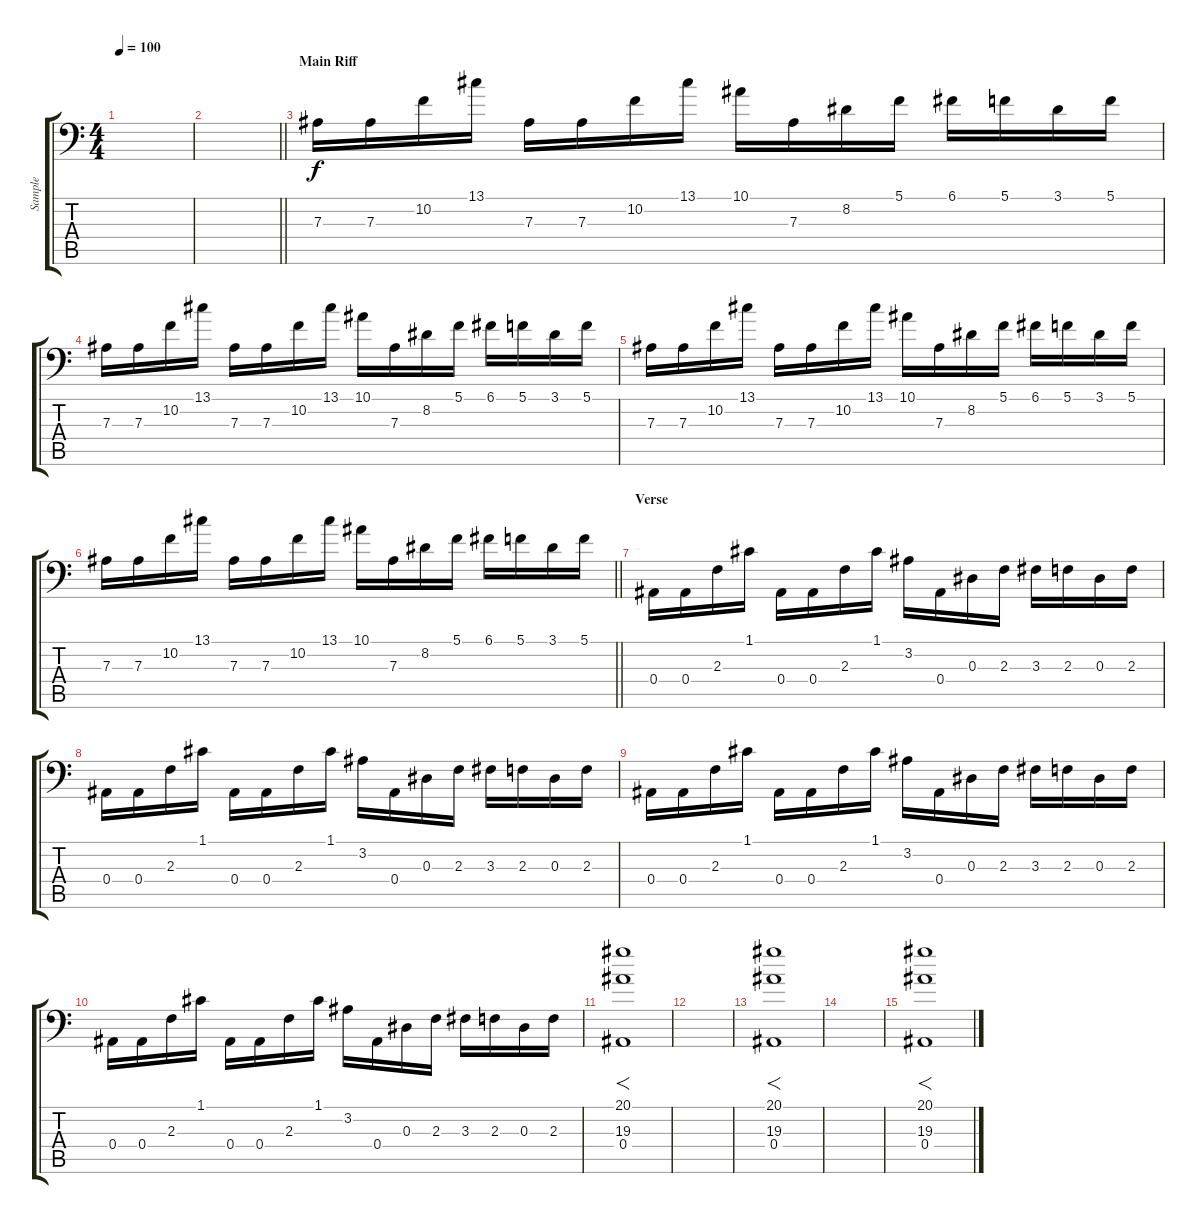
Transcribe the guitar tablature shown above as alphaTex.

\track ("Sample" "Sample") {instrument lead1square}
\staff {score tabs}
\tuning (C4 G3 Eb3 Bb2 F2 Bb1) {hide}
\ts (4 4)
\tempo 100
\clef f4
\ks c
|
\barLineRight lightlight
|
\section ("" "Main Riff")
7.3.16{volume 9 instrument lead2sawtooth} 7.3.16 10.2.16 13.1.16 7.3.16 7.3.16 10.2.16 13.1.16 10.1.16 7.3.16 8.2.16 5.1.16 6.1.16 5.1.16 3.1.16 5.1.16 |
7.3.16{volume 9 instrument lead2sawtooth} 7.3.16 10.2.16 13.1.16 7.3.16 7.3.16 10.2.16 13.1.16 10.1.16 7.3.16 8.2.16 5.1.16 6.1.16 5.1.16 3.1.16 5.1.16 |
7.3.16{volume 9 instrument lead2sawtooth} 7.3.16 10.2.16 13.1.16 7.3.16 7.3.16 10.2.16 13.1.16 10.1.16 7.3.16 8.2.16 5.1.16 6.1.16 5.1.16 3.1.16 5.1.16 |
\barLineRight lightlight
7.3.16{volume 9 instrument lead2sawtooth} 7.3.16 10.2.16 13.1.16 7.3.16 7.3.16 10.2.16 13.1.16 10.1.16 7.3.16 8.2.16 5.1.16 6.1.16 5.1.16 3.1.16 5.1.16 |
\section ("" "Verse")
0.4.16 0.4.16 2.3.16 1.1.16 0.4.16 0.4.16 2.3.16 1.1.16 3.2.16 0.4.16 0.3.16 2.3.16 3.3.16 2.3.16 0.3.16 2.3.16 |
0.4.16 0.4.16 2.3.16 1.1.16 0.4.16 0.4.16 2.3.16 1.1.16 3.2.16 0.4.16 0.3.16 2.3.16 3.3.16 2.3.16 0.3.16 2.3.16 |
0.4.16 0.4.16 2.3.16 1.1.16 0.4.16 0.4.16 2.3.16 1.1.16 3.2.16 0.4.16 0.3.16 2.3.16 3.3.16 2.3.16 0.3.16 2.3.16 |
0.4.16 0.4.16 2.3.16 1.1.16 0.4.16 0.4.16 2.3.16 1.1.16 3.2.16 0.4.16 0.3.16 2.3.16 3.3.16 2.3.16 0.3.16 2.3.16 |
(20.1 19.3 0.4).1{f volume 12} |
|
(20.1 19.3 0.4).1{f volume 12} |
|
(20.1 19.3 0.4).1{f volume 12}
